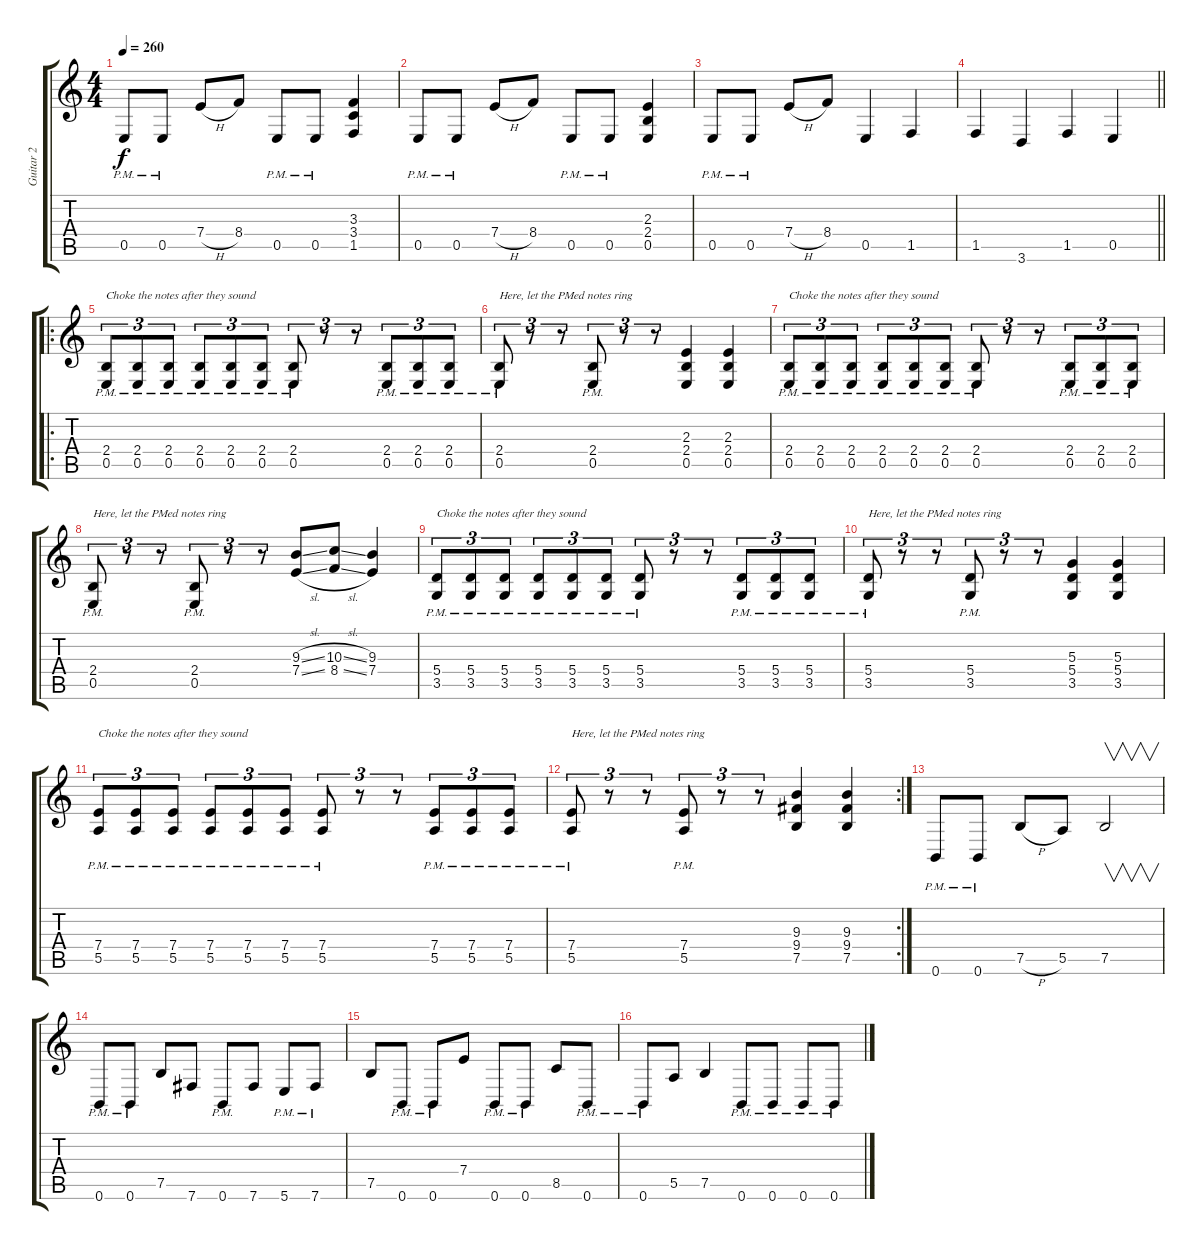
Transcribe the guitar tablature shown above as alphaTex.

\track ("Guitar 2" "Guitar 2") {instrument distortionguitar}
\staff {score tabs}
\tuning (B3 Gb3 D3 A2 E2 B1) {hide}
\ts (4 4)
\tempo 260
\clef g2
\ks c
0.5{pm}.8{dy f} 0.5{pm}.8 7.4{h}.8 8.4.8 0.5{pm}.8 0.5{pm}.8 (3.3 3.4 1.5).4 |
0.5{pm}.8 0.5{pm}.8 7.4{h}.8 8.4.8 0.5{pm}.8 0.5{pm}.8 (2.3 2.4 0.5).4 |
0.5{pm}.8 0.5{pm}.8 7.4{h}.8 8.4.8 0.5.4 1.5.4 |
\barLineRight lightlight
1.5.4 3.6.4 1.5.4 0.5.4 |
\ro
(2.4{pm} 0.5{pm}).8{tu (3 2) txt "Choke the notes after they sound"} (2.4{pm} 0.5{pm}).8{tu (3 2)} (2.4{pm} 0.5{pm}).8{tu (3 2)} (2.4{pm} 0.5{pm}).8{tu (3 2)} (2.4{pm} 0.5{pm}).8{tu (3 2)} (2.4{pm} 0.5{pm}).8{tu (3 2)} (2.4{pm} 0.5{pm}).8{tu (3 2)} r.8{tu (3 2)} r.8{tu (3 2)} (2.4{pm} 0.5{pm}).8{tu (3 2)} (2.4{pm} 0.5{pm}).8{tu (3 2)} (2.4{pm} 0.5{pm}).8{tu (3 2)} |
(2.4{pm} 0.5{pm}).8{tu (3 2) txt "Here, let the PMed notes ring"} r.8{tu (3 2)} r.8{tu (3 2)} (2.4{pm} 0.5{pm}).8{tu (3 2)} r.8{tu (3 2)} r.8{tu (3 2)} (2.3 2.4 0.5).4 (2.3 2.4 0.5).4 |
(2.4{pm} 0.5{pm}).8{tu (3 2) txt "Choke the notes after they sound"} (2.4{pm} 0.5{pm}).8{tu (3 2)} (2.4{pm} 0.5{pm}).8{tu (3 2)} (2.4{pm} 0.5{pm}).8{tu (3 2)} (2.4{pm} 0.5{pm}).8{tu (3 2)} (2.4{pm} 0.5{pm}).8{tu (3 2)} (2.4{pm} 0.5{pm}).8{tu (3 2)} r.8{tu (3 2)} r.8{tu (3 2)} (2.4{pm} 0.5{pm}).8{tu (3 2)} (2.4{pm} 0.5{pm}).8{tu (3 2)} (2.4{pm} 0.5{pm}).8{tu (3 2)} |
(2.4{pm} 0.5{pm}).8{tu (3 2) txt "Here, let the PMed notes ring"} r.8{tu (3 2)} r.8{tu (3 2)} (2.4{pm} 0.5{pm}).8{tu (3 2)} r.8{tu (3 2)} r.8{tu (3 2)} (9.3{sl} 7.4{sl}).8 (10.3{sl} 8.4{sl}).8 (9.3 7.4).4 |
(5.4{pm} 3.5{pm}).8{tu (3 2) txt "Choke the notes after they sound"} (5.4{pm} 3.5{pm}).8{tu (3 2)} (5.4{pm} 3.5{pm}).8{tu (3 2)} (5.4{pm} 3.5{pm}).8{tu (3 2)} (5.4{pm} 3.5{pm}).8{tu (3 2)} (5.4{pm} 3.5{pm}).8{tu (3 2)} (5.4{pm} 3.5{pm}).8{tu (3 2)} r.8{tu (3 2)} r.8{tu (3 2)} (5.4{pm} 3.5{pm}).8{tu (3 2)} (5.4{pm} 3.5{pm}).8{tu (3 2)} (5.4{pm} 3.5{pm}).8{tu (3 2)} |
(5.4{pm} 3.5{pm}).8{tu (3 2) txt "Here, let the PMed notes ring"} r.8{tu (3 2)} r.8{tu (3 2)} (5.4{pm} 3.5{pm}).8{tu (3 2)} r.8{tu (3 2)} r.8{tu (3 2)} (5.3 5.4 3.5).4 (5.3 5.4 3.5).4 |
(7.4{pm} 5.5{pm}).8{tu (3 2) txt "Choke the notes after they sound"} (7.4{pm} 5.5{pm}).8{tu (3 2)} (7.4{pm} 5.5{pm}).8{tu (3 2)} (7.4{pm} 5.5{pm}).8{tu (3 2)} (7.4{pm} 5.5{pm}).8{tu (3 2)} (7.4{pm} 5.5{pm}).8{tu (3 2)} (7.4{pm} 5.5{pm}).8{tu (3 2)} r.8{tu (3 2)} r.8{tu (3 2)} (7.4{pm} 5.5{pm}).8{tu (3 2)} (7.4{pm} 5.5{pm}).8{tu (3 2)} (7.4{pm} 5.5{pm}).8{tu (3 2)} |
\rc 2
(7.4{pm} 5.5{pm}).8{tu (3 2) txt "Here, let the PMed notes ring"} r.8{tu (3 2)} r.8{tu (3 2)} (7.4{pm} 5.5{pm}).8{tu (3 2)} r.8{tu (3 2)} r.8{tu (3 2)} (9.3 9.4 7.5).4 (9.3 9.4 7.5).4 |
0.6{pm}.8 0.6{pm}.8 7.5{h}.8 5.5.8 7.5.2{v} |
0.6{pm}.8 0.6{pm}.8 7.5.8 7.6.8 0.6{pm}.8 7.6.8 5.6{pm}.8 7.6{pm}.8 |
7.5.8 0.6{pm}.8 0.6{pm}.8 7.4.8 0.6{pm}.8 0.6{pm}.8 8.5.8 0.6{pm}.8 |
0.6{pm}.8 5.5.8 7.5.4 0.6{pm}.8 0.6{pm}.8 0.6{pm}.8 0.6{pm}.8
